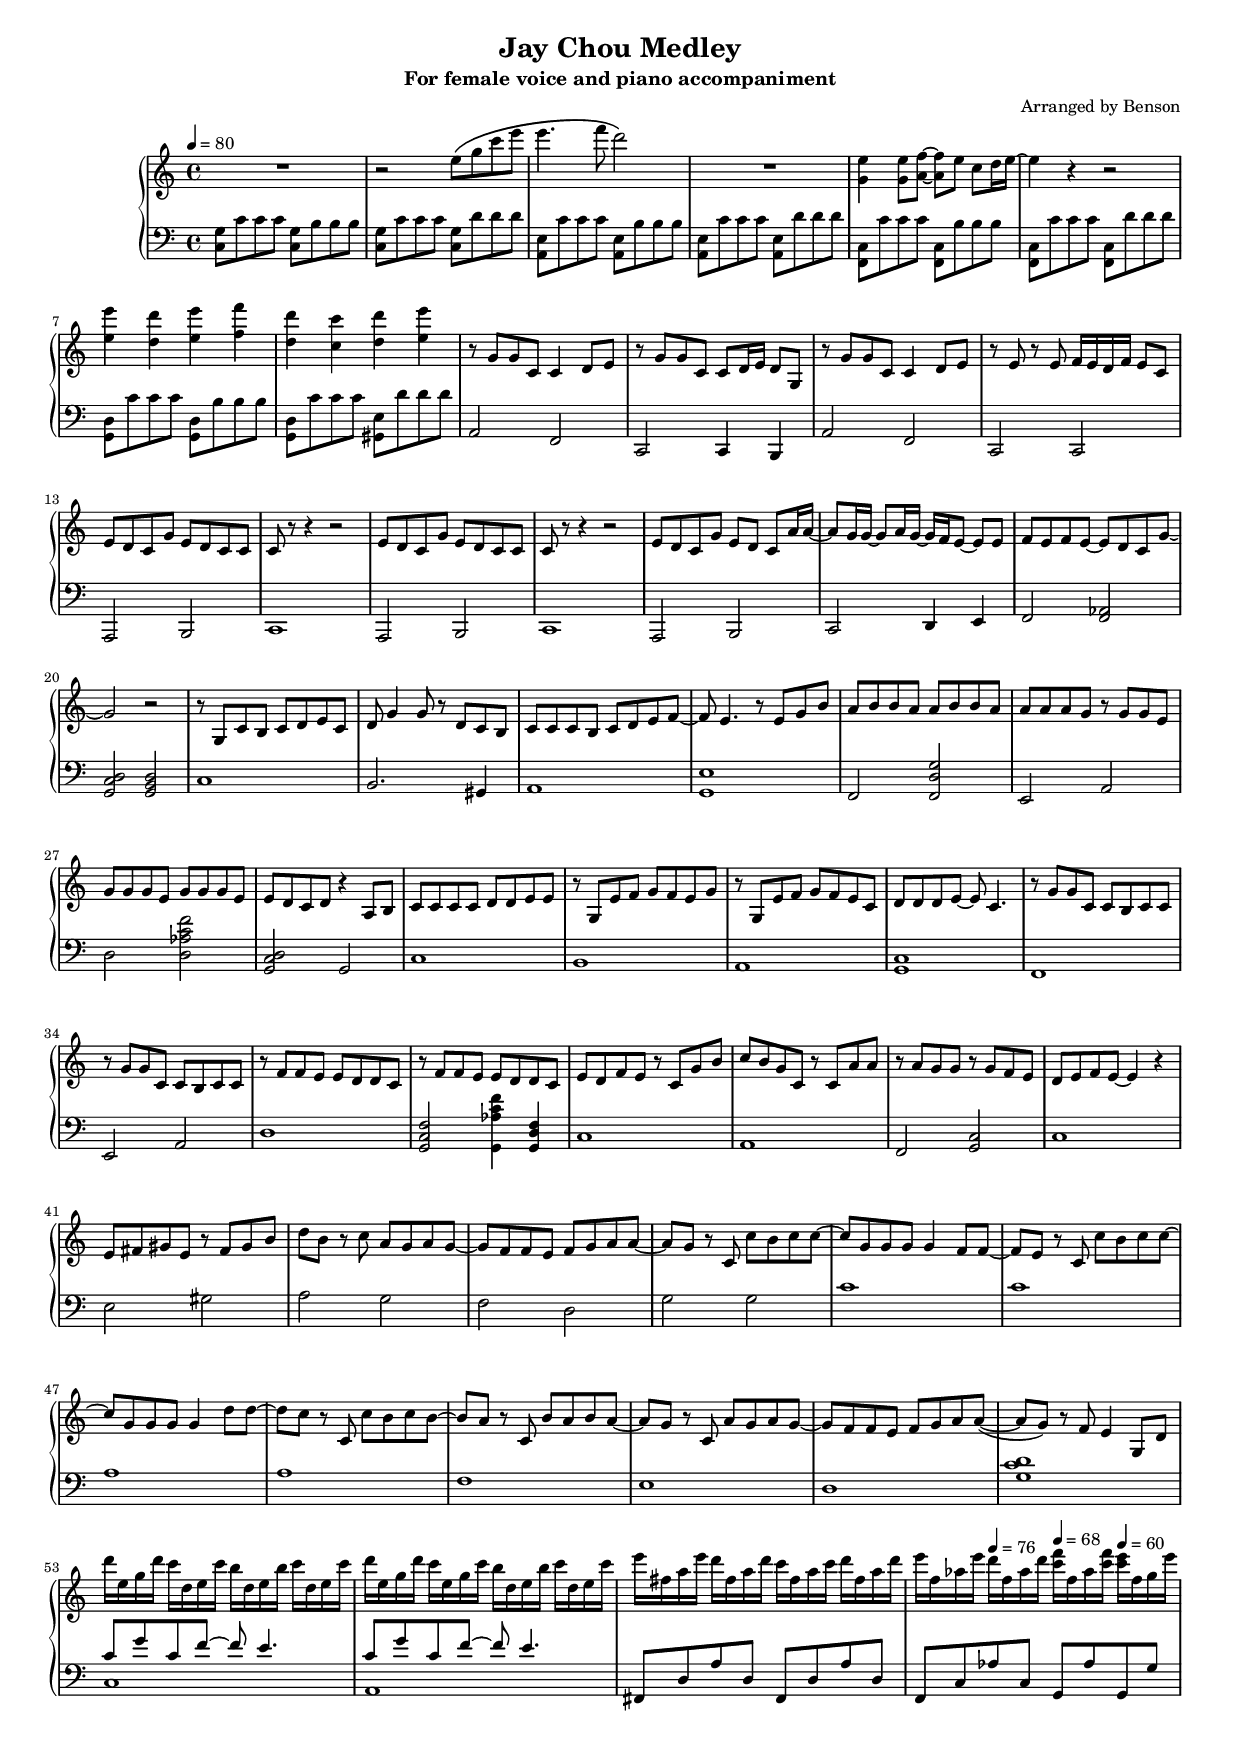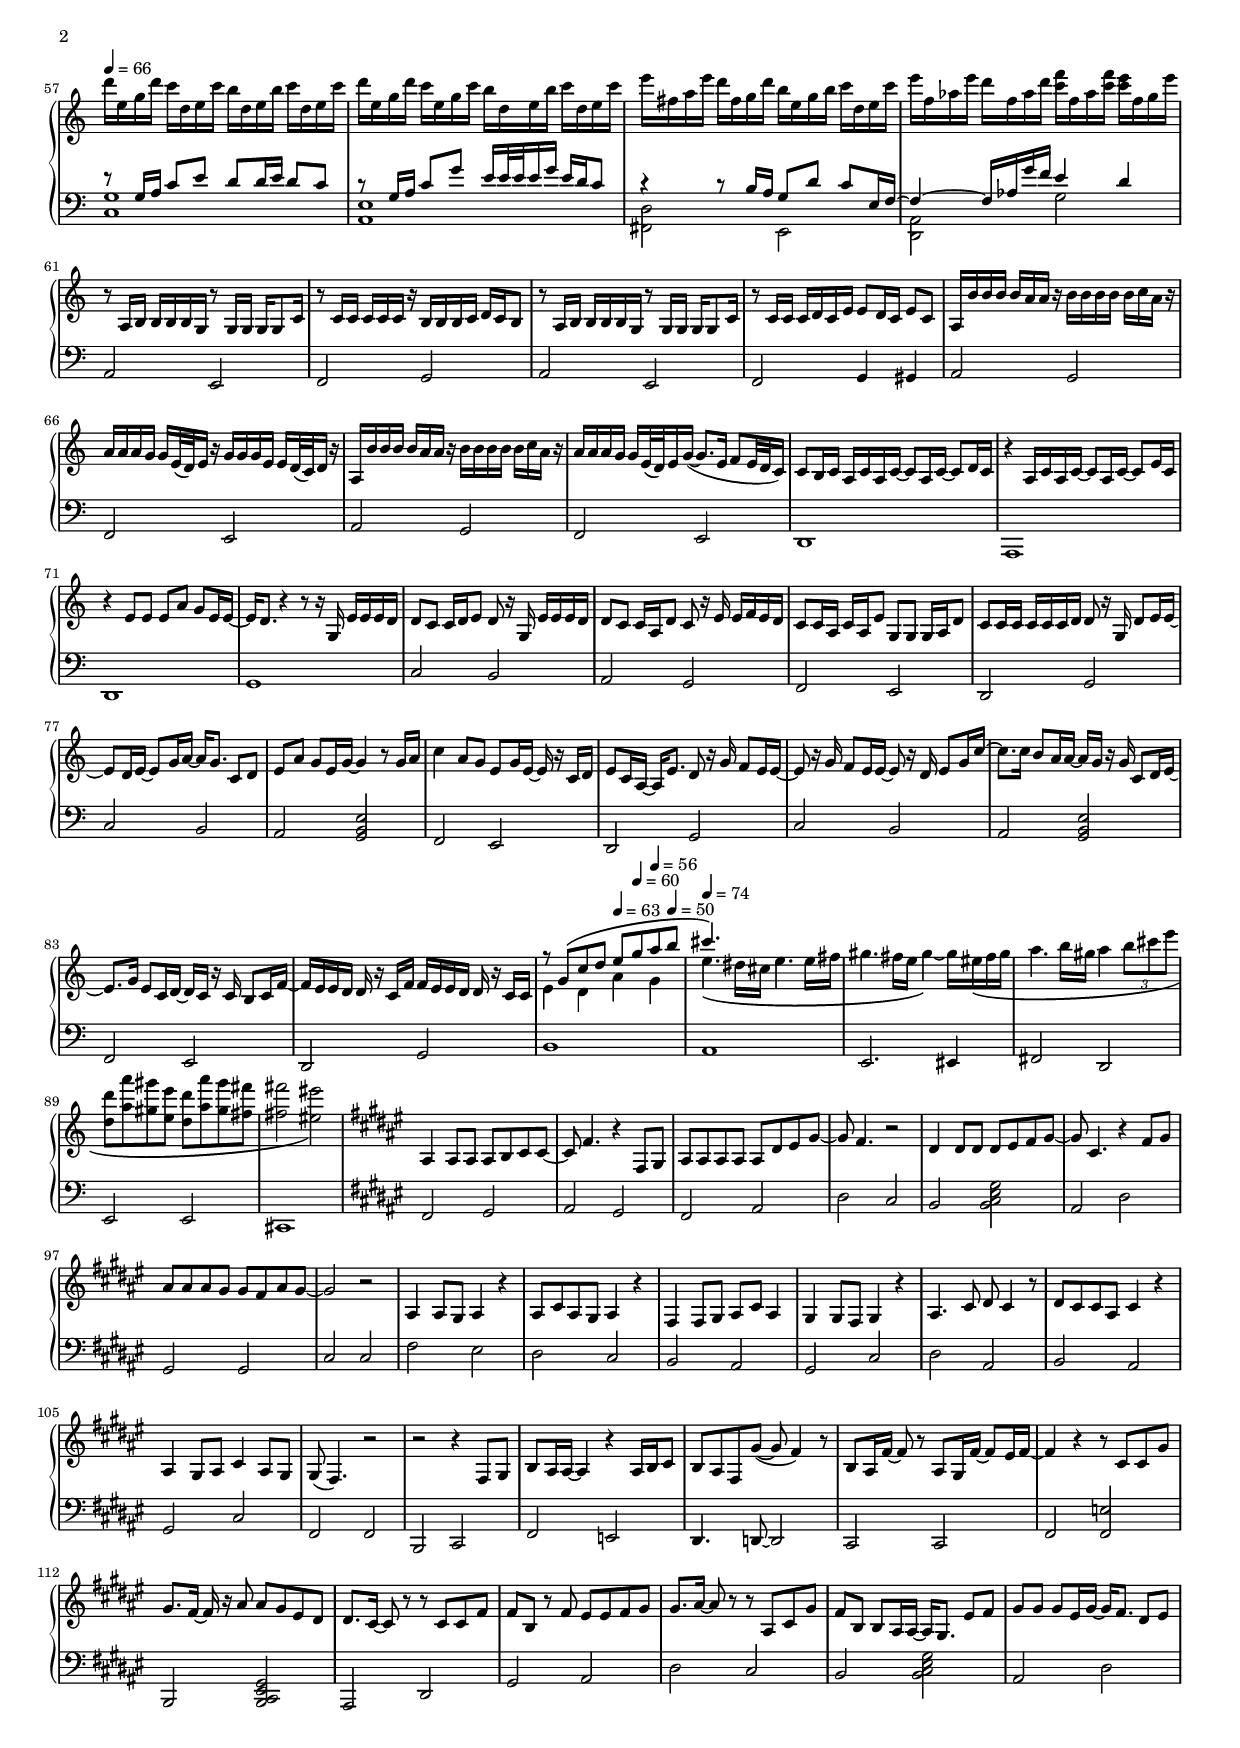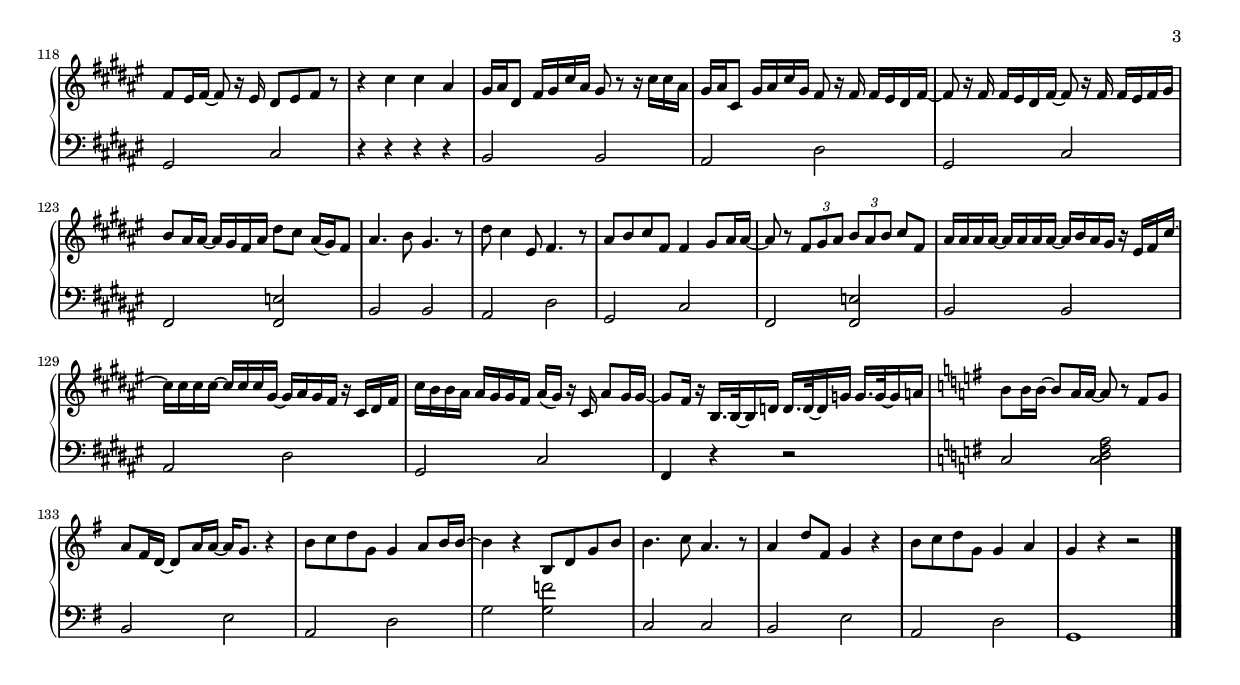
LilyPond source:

\version "2.18.2"
#(set-global-staff-size 15)

%%%%%%%%%%%%%%%%%%%%%%%%%%%%%%%%%%%%%%%%%%%%%%%%%%%%%%%%%%%%%%%%%%%%%%%%%%%%%%%%%%%%%%%%%%
%%  http://lsr.di.unimi.it/LSR/Item?id=445

%LSR by Jay Anderson.
%modyfied by Simon Albrecht on March 2014.
%=> http://lilypond.1069038.n5.nabble.com/LSR-445-error-td160662.html

#(define (octave-up m t)
 (let* ((octave (1- t))
      (new-note (ly:music-deep-copy m))
      (new-pitch (ly:make-pitch
        octave
        (ly:pitch-notename (ly:music-property m 'pitch))
        (ly:pitch-alteration (ly:music-property m 'pitch)))))
  (set! (ly:music-property new-note 'pitch) new-pitch)
  new-note))

#(define (octavize-chord elements t)
 (cond ((null? elements) elements)
     ((eq? (ly:music-property (car elements) 'name) 'NoteEvent)
       (cons (car elements)
             (cons (octave-up (car elements) t)
                   (octavize-chord (cdr elements) t))))
     (else (cons (car elements) (octavize-chord (cdr elements ) t)))))

#(define (octavize music t)
 (if (eq? (ly:music-property music 'name) 'EventChord)
       (ly:music-set-property! music 'elements (octavize-chord
(ly:music-property music 'elements) t)))
 music)

makeOctaves = #(define-music-function (parser location arg mus) (integer? ly:music?)
 (music-map (lambda (x) (octavize x arg)) (event-chord-wrap! mus)))
%%%%%%%%%%%%%%%%%%%%%%%%%%%%%%%%%%%%%%%%%%%%%%%%%%%%%%%%%%%%%%%%%%%%%%%%%%%%%%%%%%%%%%%%%%


\header {
  title = "Jay Chou Medley"
  subtitle = "For female voice and piano accompaniment"
  arranger = "Arranged by Benson"
}

upper-intro = \relative c'' {
  R1
  r2 e8\( g c e
  e4. f8 d2\)
  % d4\( g8 b, c2\)
  R1
  <g,, e'>4 q8 <a f'>~ q e' c d16 e~ e4
  % <g, e'>8 <a f'>~ q e' c d16 d %~ d2 r2
  r4 r2
  \makeOctaves 1 { e4 d e f d c d e }

  % a,8 c g' c,
  % f,8 g16 a g'8 c,
  % c, g' g' c,
  % c, g'' b,, g''

  % R1
}

lower-intro = \relative c {
  <c g'>8 c' c c
  q b b b
  q c c c
  q d d d
  <a, e'> c' c c
  q b b b
  q c c c
  q d d d
  <f,, c'> c'' c c
  q b b b
  q c c c
  q d d d
  % a,8 c g' c,
  % f,8 g16 a g'8 c,
  % c, g' g' c,
  % c, g'' b,, g''
  % <g, d'> c' c c
  <g,, d'> c' c c
  q b b b
  q c c c
  <gis, e'> d'' d d
  % <a, e'> c' c c
  % <f,, c'> a' a a
  % a,8 c g' c,
  % f,8 g16 a g'8 c,
  % c, g' g' c,
  % c, g'' b,, g''
}

upper-episode-one = \relative c''' {
  d16 e, g d' c d, e c' b d, e b' c d, e c'
  d e, g d' c e, g c b d, e b' c d, e c'
  e fis, a e' d fis, a d c fis, a c d fis, a d
  e f, aes e'
  \tempo 4 = 76
  d f, aes d
  \tempo 4 = 68
  <c f> f, aes <c f>
  \tempo 4 = 60
  <c e> f, g e'

  \tempo 4 = 66
  d16 e, g d' c d, e c' b d, e b' c d, e c'
  d e, g d' c e, g c b d, e b' c d, e c'
  % e fis, a e' d fis, a d c fis, a c d fis, a d
  % e f, aes e' d f, aes d <c f> f, aes <c f> <c e> f, g e'
  e fis, a e' d fis, g d' b e, g b c d, e c'
  e f, aes e' d f, aes d <c f> f, aes <c f> <c e> f, g e'
}

lower-episode-one = \relative c' {
  << {
    c8 g' c, f~ f e4.
    c8 g' c, f~ f e4.
  } \\ {
    c,1 a
  } >>
  fis8 d' a' d, fis, d' a' d,
  f, c' aes' c, g aes' g, g'
  << {
    r8 g16 a c8 e d d16 e d8 c
    r8 g16 a c8 g' e16 e32 e e16 g e d c8
    r4 r8 b16 a g8 d' c e,16 f~ f4~ f16 aes g' f e4 d
  } \\ {
    <c, g'>1
    <a e'>
    % <fis d'>
    % <f c'>
    <fis d'>2 e
    <d a'>2 g'
  } >>
  % a,16 e' a b c4
  % e,,16 b' d e g4
}

upper-episode-two = \relative c'' {
  << {
    r8 g\( c d
    \tempo 4 = 63 e
    \tempo 4 = 60 g
    \tempo 4 = 56 a
    \tempo 4 = 50 b
    \tempo 4 = 74 cis4.\)
  } \\ {
    e,,4 d a' g
    e'4.\( dis16 cis e4. e16 fis
    gis4. fis16 e gis4~\) gis16
    eis\( fis gis
    a4. b16 gis a4 \tuplet 3/2 { b8 cis e }
    \makeOctaves -1 { d8 a' gis e d a' gis fis
    fis2 eis\) }
  } >>
}

lower-episode-two = \relative c {
  c1 bes f2. fis4 g2 ees f f d1
}
lower-episode-two = \transpose bes a { \lower-episode-two }

lower-one = \relative c {
  a2 f c c4 b a'2 f c c
  a2 b c1 a2 b c1
  a2 b c d4 e f2 <f aes> <g c d>2 <g b d>
  c1 b2. gis4 a1 <g e'> f2 <f d' g> e2 a d <d aes' c f> <g, c d> g
  c1 b a <g c> f e2 a d1 <g, c f>2 <g aes' c f>4 <g d' f>
  c1 a f2 <g c> c1 e2 gis a g f d g g
  c1 c a a f e d <g c d>
}

lower-two = \relative c {
  a2 e f g a e f g4 gis
  a2 g f e a g f e
  d1 a d g
  c2 b a g f e d g
  c2 b a <g b e> f e d g
  c2 b a <g b e> f e d g
}

lower-three = \relative c {
  \key g \major
  g2 a b a g b e d
  c <c d fis a> b e a, a d d
  g fis e d c b a d
  e b c b a d g, g c, d
  g f e4. ees8~ ees2 d d g <g f'>
  c,2 <c d fis a> b e a b e d
  c <c d fis a> b e a, d r4 r r r
  c2 c b e a, d g, <g f'>
  c2 c b e a, d g, <g f'>
  c2 c b e a, d g,4
}

lower-ending = \relative c {
  r4 r2
  \key aes \major
  des2 <des ees g bes> c f
  bes, ees aes <aes ges'>
  des, des c f bes, ees aes,1
}

melody-one = \relative c'' {
  r8 g g c, c4 d8 e
  r8 g g c, c8 d16 e d8 g,
  r8 g' g c, c4 d8 e
  r8 e8 r e8 f16 e d f e8 c

  e8 d c g' e d c c c r r4 r2
  e8 d c g' e d c c c r r4 r2
  e8 d c g' e d c a'16 a~ a8 g16 g~ g8 a16 g~ g f e8~ e8
  
  e8 f e f e~ e d c g'~ g2 r2

  % chorus
  r8 g, c b c d e c d g4 g8
  r8 d c b c c c b c d e f~ f e4.

  r8 e g b a b b a a b b a a a a g
  r8 g g e g g g e g g g e e d c d
  r4 a8 b c c c c d d e e

  r8 g, e' f g f e g
  r8 g, e'  f g f e c d d d e~ e c4.
  r8 g' g c, c b c c
  r8 g' g c, c b c c
  r8 f f e e d d c
  r8 f f e e d d c

  e8 d f e r c g' b c b g c,
  r8 c a' a r a g g r g f e d e f e~ e4 r4
  e8 fis gis e r fis gis b d b

  r8 c a g a g~ g f f e f g a a~ a g r
  c,8 c' b c c~ c g g g g4 f8 f~ f e r
  c8 c' b c c~ c g g g g4 d'8 d~ d c r
  c,8 c' b c b~ b a r c, b' a b a~ a g r
  c,8 a' g a g~ g f f e f g a a~( a g) r
  f8 e4 g,8 d'
  % TODO
  
}
melody-two = \relative c' {
  r8 a16 b b b b g r8 g16 g g g8 c16
  r8 c16 c c c c r b b b c d c b8
  r8 a16 b b b b g r8 g16 g g g8 c16
  r8 c16 c c d c e e8 d16 c e8 c 

  a16 b' b b b a a r
  b16 b b b b c a r
  a16 a a g g e32( d) e16 r
  g16 g g e e d32( c) d16 r
  a16 b' b b b a a r
  b16 b b b b c a r
  a16 a a g g e32( d) e16 g~( g8. e16 f8 e32 d c16)
  c8 b16 c

  a16 c a c~ c8 a16 c~ c8 d16 c
  r4 a16 c a c~ c8 a16 c~ c8 e16 c
  r4 e8 e e a g e16 e~ e d8. r4 r8 r16

  g,16 e' e e d d8 c c16 d e8 d r16
  g,16 e' e e d d8 c c16 a d8 c r16
  e16 e f e d c8 c16 a c a e'8 g,
  g8 g16 a d8 c c16 c c c c d d8 r16

  g,16 d'8 e16 e~ e8 d16 e~ e8 g16 a~ a g8.
  c,8 d e a g e16 g~ g4 r8
  g16 a c4 a8 g e g16 e~ e r
  c16 d e8 c16 a~ a e'8. d8 r16

  g16 f8 e16 e~ e8 r16 g f8 e16 e~ e8 r16
  d16 e8 g16 c~ c8. c16 b8 a16 a~ a g r
  g16 c,8 d16 e~ e8. g16 e8 c16 d~ d c r
  c16 b8 c16 f~ f e e d d r c f f e e d d r c c

}
melody-three = \relative c' {
  \key g \major
  b4 b8 b b c d d~ d g4. r4
  g,8 a b b b b b e fis a~ a g4. r2
  e4 e8 e e fis g a~ a d,4. r4
  g8 a b b b a a g b a~ a2 r2

  b,4 b8 a b4 r b8 d b a b4 r
  g4 g8 a b d b4 a4 a8 g a4 r
  b4. d8 e d4 r8 e d d b d4 r
  b4 a8 b d4 b8 a a( g4.) r2

  r2 r4
  g8 a c8 b16 b~ b4 r4 b16 c d8 c b g a'~( a g4) r8
  c,8 b16 g'~ g8 r b,8 a16 g'~ g8 fis16 g~ g4 r r8

  d8 d a' a8. g16~ g16 r b8 b a fis e e8. d16~ d8 r r
  d8 d g g c, r g' fis fis g a a8. b16~ b8 r r

  b,8 d a' g c, c b16 b~ b a8.
  fis'8 g a a a fis16 a~ a g8.
  e8 fis g fis16 g~ g8 r16 fis e8 fis g r
  % r4 \transpose c des \relative c' { d'
  r4 d' d b
  a16 b e,8 g16 a d b a8 r r16
  d16 d b a b d,8 a'16 b d a g8 r16

  g16 g fis e g~ g8 r16 g g fis e g~ g8 r16
  g16 g fis g a c8 b16 b~ b a g b

  % b8 a g b b4. c8 a4. r8
  % a4 d8 fis, g4. r8
  % b8 c d g, g4 a8 b16 b~ b4 r
  % b,8 d g b~
  % b8 r b16 a g b~ b8 r
  % a16 g fis a~ a g fis a~ a d d a~ a g8. r4
  e8 d b16( a) g8 b4. c8 a4. r8
  e'8 d4 fis,8 g4. r8
  b8 c d g, g4 a8 b16 b~ b8 r



  \tuplet 3/2 4 { g8 a b c b c } d8 g,
  b16 b b b~ b b b b~ b c b a r
  fis16 g d'~ d d d d~ d d d a~ a b a g r
  d16 e g d' c c b b a a g b( a) r d,16
  % b'8 a16 a~ a8 g16 } r
  b'8 a16 a~ a8 g16 r
}

melody-ending = \relative c' {
  c16. c32~ c16 ees ees16. ees32~ ees16 aes
  aes16. aes32~ aes16 bes
  \key aes \major
  c8 c16 c~ c8 bes16 bes~ bes8 r
  g8 aes bes g16 ees~ ees8 bes'16 bes~ bes aes8. r4
  c8 des ees aes, aes4 bes8 c16 c~ c4 r
  c,8 ees aes c c4. des8 bes4. r8
  bes4 ees8 g, aes4 r
  c8 des ees aes, aes4 bes aes r r2
}

lower-three = \transpose aes g { \lower-three }
lower-ending = \transpose aes g { \lower-ending }
melody-three = \transpose aes g { \melody-three }
melody-ending = \transpose aes g { \melody-ending }

drum-bass = \drummode { bd4. bd8 bd2 }
drum-snare = \drummode { hh8 hh sn hh hh hh sn hh }

upper-midi = \relative c' {
  \set Staff.pedalSustainStyle = #'bracket
  \key c \major
  \clef treble
  \tempo 4 = 80
  \time 4/4
  \upper-intro
  \melody-one
  \upper-episode-one
  \melody-two
  \upper-episode-two
  \melody-three
  \melody-ending
  \bar "|."
}

upper-print = \relative c' {
  \set Staff.pedalSustainStyle = #'bracket
  \key c \major
  \clef treble
  \tempo 4 = 80
  \time 4/4
  \upper-intro
  \melody-one
  \upper-episode-one
  \melody-two
  \upper-episode-two
  \melody-three
  \melody-ending
  \bar "|."
}

lower-midi = \relative c {
  \set Staff.pedalSustainStyle = #'bracket
  \key c \major
  \clef bass
  \time 4/4
  \lower-intro
  \lower-one
  \lower-episode-one
  \lower-two
  \lower-episode-two
  \lower-three
  \lower-ending
  \bar "|."
}

lower-print = \relative c {
  \set Staff.pedalSustainStyle = #'bracket
  \key c \major
  \clef bass
  \time 4/4
  \lower-intro
  \lower-one
  \lower-episode-one
  \lower-two
  \lower-episode-two
  \lower-three
  \lower-ending
  \bar "|."
}

dynamics = {
}

guitarchords = \chordmode {
}

\score {
  <<
    % \new ChordNames {
      % \guitarchords
    % }
    \new PianoStaff <<
      \set Staff.midiInstrument = #"acoustic grand"
      \set Staff.instrumentName = #"Piano"
      \new Staff = "right" {
        \set Staff.midiMinimumVolume = #0.5
        \set Staff.midiMaximumVolume = #0.6
        \upper-midi
      }
      \new Staff = "left" {
        \set Staff.midiMinimumVolume = #0.5
        \set Staff.midiMaximumVolume = #0.6
        \lower-midi
      }
    >>
    \new DrumStaff <<
      \new DrumVoice { \repeat unfold 138 \drum-bass }
      \new DrumVoice { \repeat unfold 138 \drum-snare }
    >>
  >>
  \midi {
    \context {
      \ChordNameVoice \remove Note_performer
    }
  }
}

\score {
  <<
    \new ChordNames {
      \set chordChanges = ##t
      % \guitarchords
    }
    \new PianoStaff <<
      \set PianoStaff.connectArpeggios = ##t
      \set Staff.midiInstrument = #"acoustic grand"
      \set Staff.instrumentName = #"Piano"
      \new Staff = "right" { \upper-print }
      \new Dynamics = "Dynamics_pf" \dynamics
      \new Staff = "left" { \lower-print }
    >>
  >>
  \layout {
    \context {
      % add the RemoveEmptyStaffContext that erases rest-only staves
      \Staff \RemoveEmptyStaves
    }
    \context {
      % add the RemoveEmptyStaffContext that erases rest-only staves
      \Dynamics \RemoveEmptyStaves
    }
    \context {
      \Score
      % Remove all-rest staves also in the first system
      \override VerticalAxisGroup.remove-first = ##t
      % If only one non-empty staff in a system exists, still print the starting bar
      \override SystemStartBar.collapse-height = #1
    }
    \context {
      \ChordNames
      \override ChordName #'font-size = #-3
    }
  }
}
